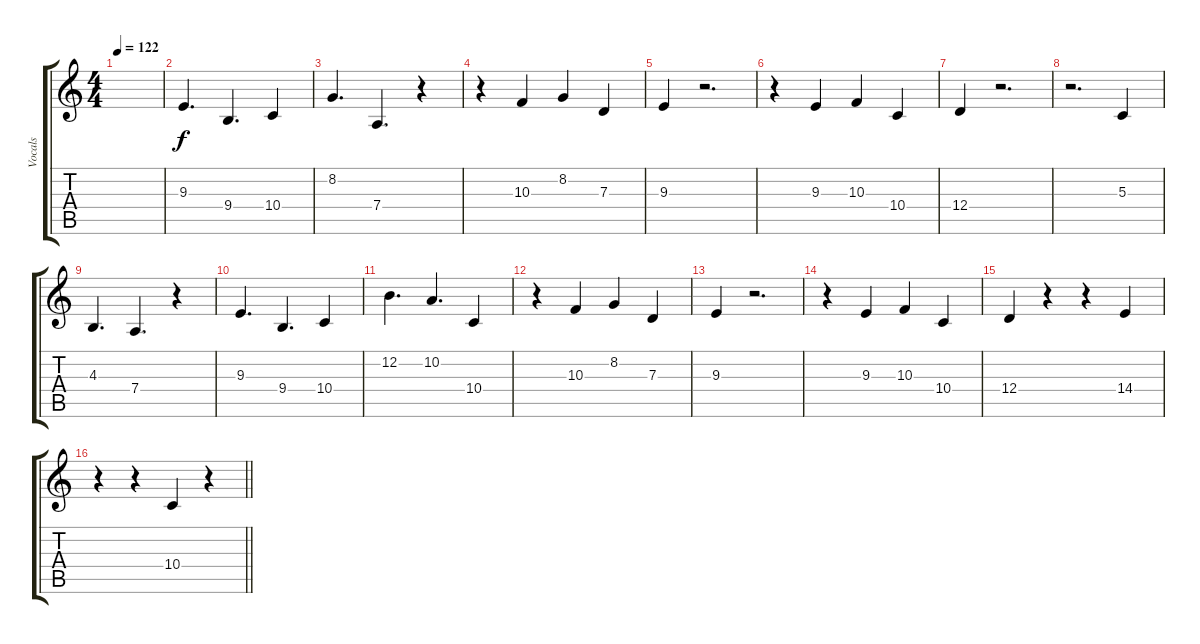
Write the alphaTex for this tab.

\track ("Vocals" "Vocals") {instrument viola}
\staff {score tabs}
\tuning (E4 B3 G3 D3 A2 E2) {hide}
\ts (4 4)
\tempo 122
\clef g2
\ks c
|
9.3.4{d} 9.4.4{d} 10.4.4 |
8.2.4{d} 7.4.4{d} r.4 |
r.4 10.3.4 8.2.4 7.3.4 |
9.3.4 r.2{d} |
r.4 9.3.4 10.3.4 10.4.4 |
12.4.4 r.2{d} |
r.2{d} 5.3.4 |
4.3.4{d} 7.4.4{d} r.4 |
9.3.4{d} 9.4.4{d} 10.4.4 |
12.2.4{d} 10.2.4{d} 10.4.4 |
r.4 10.3.4 8.2.4 7.3.4 |
9.3.4 r.2{d} |
r.4 9.3.4 10.3.4 10.4.4 |
12.4.4 r.4 r.4 14.4.4 |
\barLineRight lightlight
r.4 r.4 10.4.4 r.4
